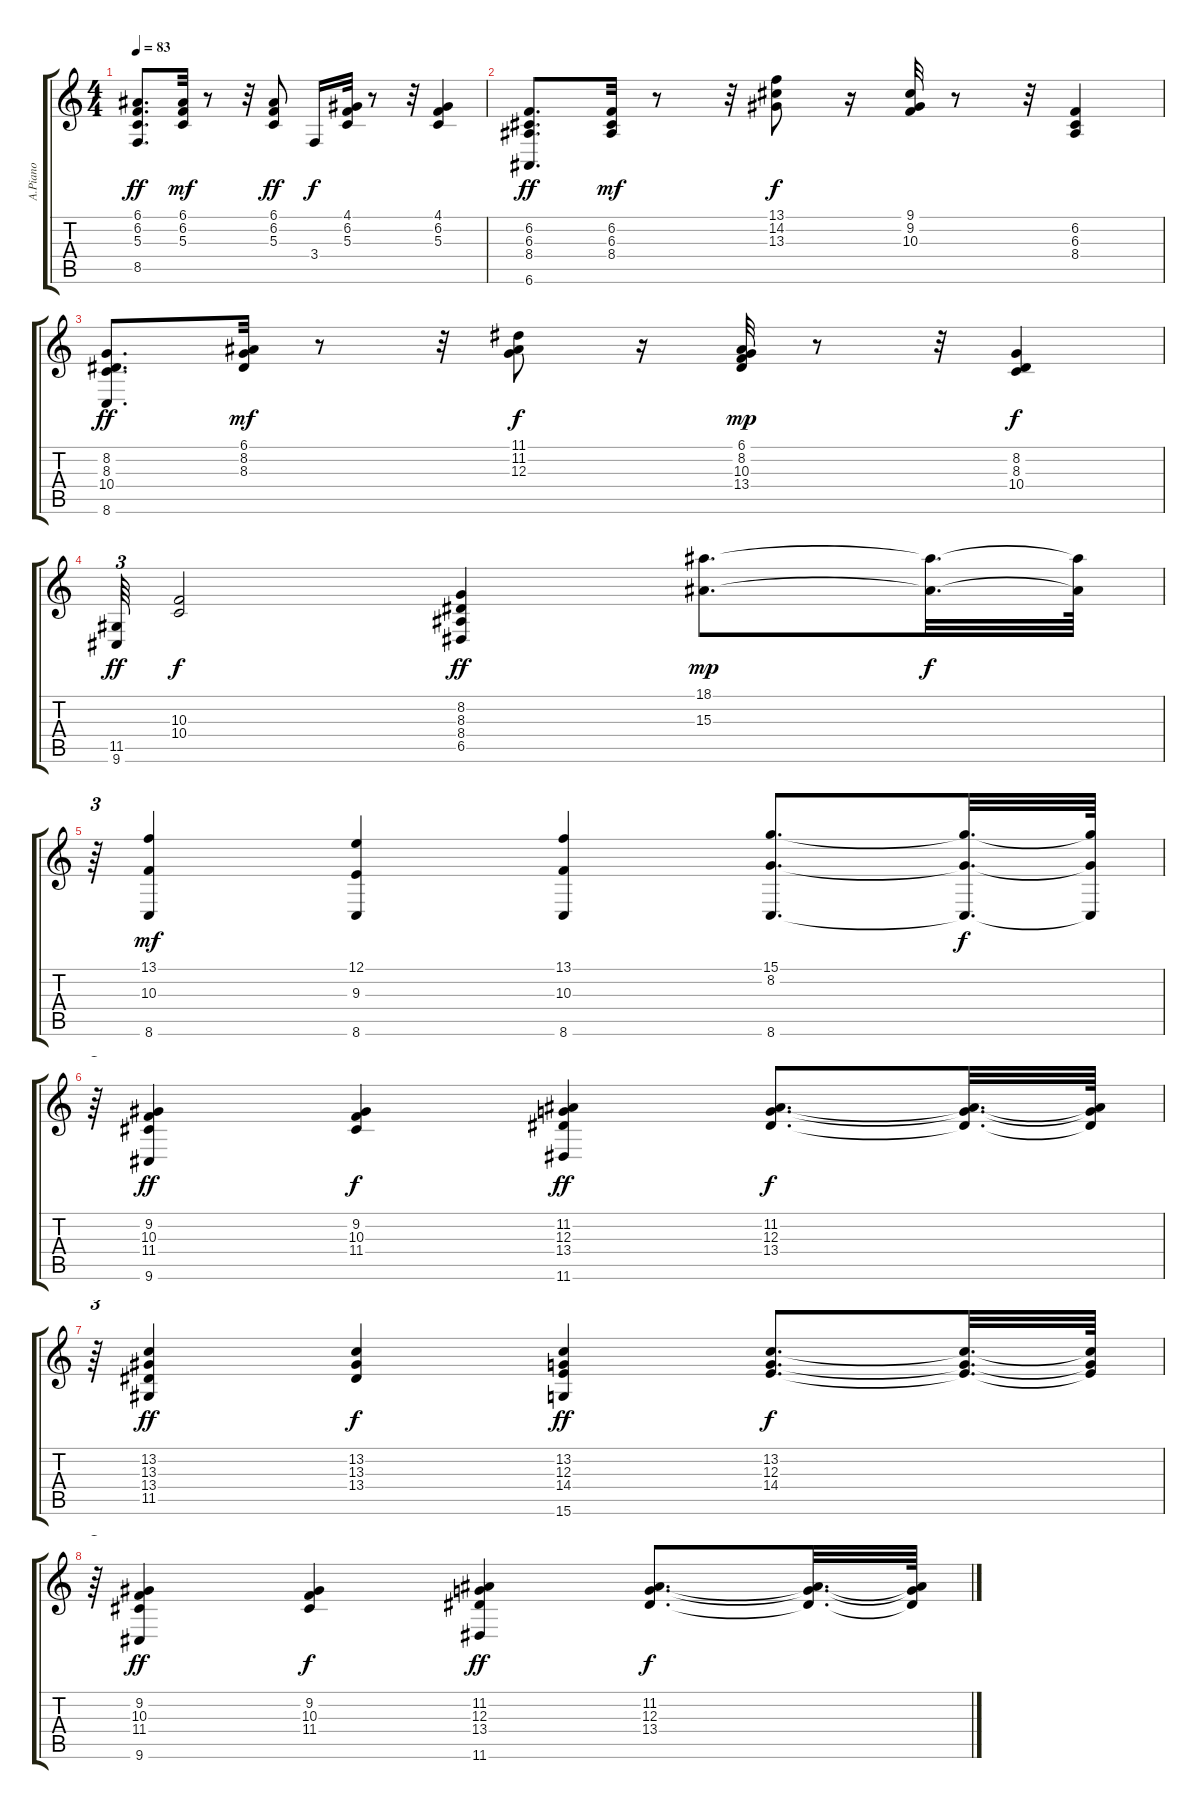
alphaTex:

\track ("A.Piano" "A.Piano") {instrument brightacousticpiano}
\staff {score tabs}
\tuning (E4 B3 G3 D3 A2 E2) {hide}
\ts (4 4)
\tempo 83
\clef g2
\ks c
(6.1 6.2 5.3 8.5).8{d dy ff} (6.1 6.2 5.3).32{dy mf} r.8 r.32 (6.1 6.2 5.3).8{dy ff} 3.4.16{dy f} (4.1 6.2 5.3).32 r.8 r.32 (4.1 6.2 5.3).4 |
(6.2 6.3 8.4 6.6).8{d dy ff} (6.2 6.3 8.4).32{dy mf} r.8 r.32 (13.1 14.2 13.3).8{dy f} r.16 (9.1 9.2 10.3).32 r.8 r.32 (6.2 6.3 8.4).4 |
(8.2 8.3 10.4 8.6).8{d dy ff} (6.1 8.2 8.3).32{dy mf} r.8 r.32 (11.1 11.2 12.3).8{dy f} r.16 (6.1 8.2 10.3 13.4).32{dy mp} r.8 r.32 (8.2 8.3 10.4).4{dy f} |
(11.5 9.6).64{tu (3 2) dy ff} (10.3 10.4).2{dy f} (8.2 8.3 8.4 6.5).4{dy ff} (18.1 15.3).8{d dy mp} (18.1{t} 15.3{t}).32{d dy f} (18.1{t} 15.3{t}).64 |
r.64{tu (3 2)} (13.1 10.3 8.6).4{dy mf} (12.1 9.3 8.6).4 (13.1 10.3 8.6).4 (15.1 8.2 8.6).8{d} (15.1{t} 8.2{t} 8.6{t}).32{d dy f} (15.1{t} 8.2{t} 8.6{t}).64 |
r.64{tu (3 2)} (9.2 10.3 11.4 9.6).4{dy ff} (9.2 10.3 11.4).4{dy f} (11.2 12.3 13.4 11.6).4{dy ff} (11.2 12.3 13.4).8{d dy f} (11.2{t} 12.3{t} 13.4{t}).32{d} (11.2{t} 12.3{t} 13.4{t}).64 |
r.64{tu (3 2)} (13.2 13.3 13.4 11.5).4{dy ff} (13.2 13.3 13.4).4{dy f} (13.2 12.3 14.4 15.6).4{dy ff} (13.2 12.3 14.4).8{d dy f} (13.2{t} 12.3{t} 14.4{t}).32{d} (13.2{t} 12.3{t} 14.4{t}).64 |
r.64{tu (3 2)} (9.2 10.3 11.4 9.6).4{dy ff} (9.2 10.3 11.4).4{dy f} (11.2 12.3 13.4 11.6).4{dy ff} (11.2 12.3 13.4).8{d dy f} (11.2{t} 12.3{t} 13.4{t}).32{d} (11.2{t} 12.3{t} 13.4{t}).64
